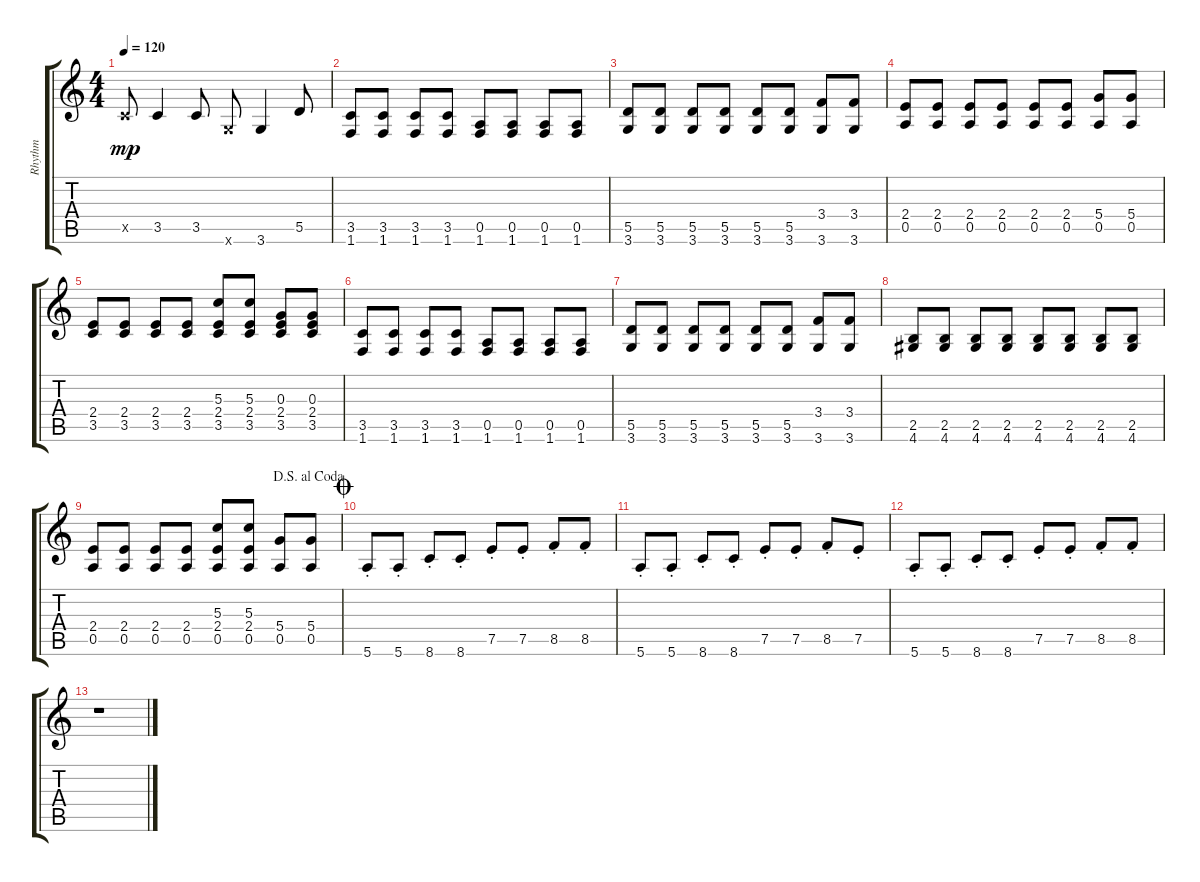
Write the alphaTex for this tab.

\track ("Rhythm" "Rhythm") {instrument electricguitarclean}
\staff {score tabs}
\tuning (E4 B3 G3 D3 A2 E2) {hide}
\ts (4 4)
\tempo 120
\clef g2
\ks c
3.5{x}.8{dy mp} 3.5.4 3.5.8 3.6{x}.8 3.6.4 5.5.8 |
(3.5 1.6).8 (3.5 1.6).8 (3.5 1.6).8 (3.5 1.6).8 (0.5 1.6).8 (0.5 1.6).8 (0.5 1.6).8 (0.5 1.6).8 |
(5.5 3.6).8 (5.5 3.6).8 (5.5 3.6).8 (5.5 3.6).8 (5.5 3.6).8 (5.5 3.6).8 (3.4 3.6).8 (3.4 3.6).8 |
(2.4 0.5).8 (2.4 0.5).8 (2.4 0.5).8 (2.4 0.5).8 (2.4 0.5).8 (2.4 0.5).8 (5.4 0.5).8 (5.4 0.5).8 |
(2.4 3.5).8 (2.4 3.5).8 (2.4 3.5).8 (2.4 3.5).8 (5.3 2.4 3.5).8 (5.3 2.4 3.5).8 (0.3 2.4 3.5).8 (0.3 2.4 3.5).8 |
(3.5 1.6).8 (3.5 1.6).8 (3.5 1.6).8 (3.5 1.6).8 (0.5 1.6).8 (0.5 1.6).8 (0.5 1.6).8 (0.5 1.6).8 |
(5.5 3.6).8 (5.5 3.6).8 (5.5 3.6).8 (5.5 3.6).8 (5.5 3.6).8 (5.5 3.6).8 (3.4 3.6).8 (3.4 3.6).8 |
(2.5 4.6).8 (2.5 4.6).8 (2.5 4.6).8 (2.5 4.6).8 (2.5 4.6).8 (2.5 4.6).8 (2.5 4.6).8 (2.5 4.6).8 |
\jump dalsegnoalcoda
(2.4 0.5).8 (2.4 0.5).8 (2.4 0.5).8 (2.4 0.5).8 (5.3 2.4 0.5).8 (5.3 2.4 0.5).8 (5.4 0.5).8 (5.4 0.5).8 |
\jump coda
5.6{st}.8 5.6{st}.8 8.6{st}.8 8.6{st}.8 7.5{st}.8 7.5{st}.8 8.5{st}.8 8.5{st}.8 |
5.6{st}.8 5.6{st}.8 8.6{st}.8 8.6{st}.8 7.5{st}.8 7.5{st}.8 8.5{st}.8 7.5{st}.8 |
5.6{st}.8 5.6{st}.8 8.6{st}.8 8.6{st}.8 7.5{st}.8 7.5{st}.8 8.5{st}.8 8.5{st}.8 |
r.1
